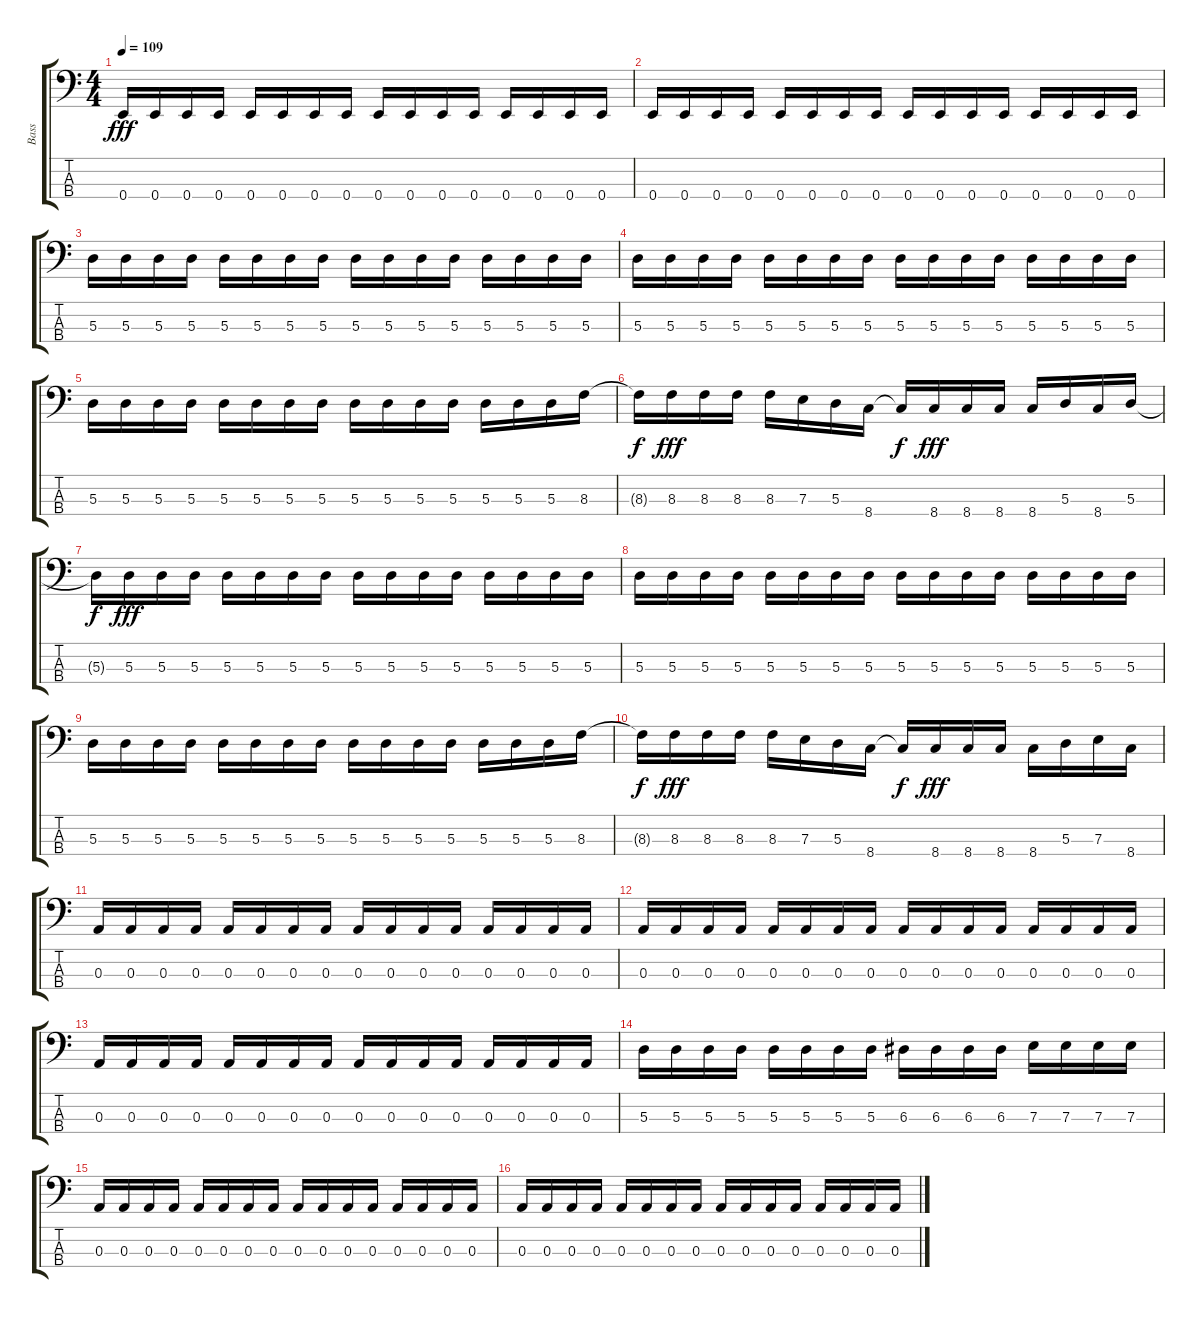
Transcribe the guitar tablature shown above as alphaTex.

\track ("Bass" "Bass") {instrument electricbassfinger}
\staff {score tabs}
\tuning (G2 D2 A1 E1) {hide}
\ts (4 4)
\tempo 109
\clef f4
\ks c
0.4.16{dy fff} 0.4.16 0.4.16 0.4.16 0.4.16 0.4.16 0.4.16 0.4.16 0.4.16 0.4.16 0.4.16 0.4.16 0.4.16 0.4.16 0.4.16 0.4.16 |
0.4.16 0.4.16 0.4.16 0.4.16 0.4.16 0.4.16 0.4.16 0.4.16 0.4.16 0.4.16 0.4.16 0.4.16 0.4.16 0.4.16 0.4.16 0.4.16 |
5.3.16 5.3.16 5.3.16 5.3.16 5.3.16 5.3.16 5.3.16 5.3.16 5.3.16 5.3.16 5.3.16 5.3.16 5.3.16 5.3.16 5.3.16 5.3.16 |
5.3.16 5.3.16 5.3.16 5.3.16 5.3.16 5.3.16 5.3.16 5.3.16 5.3.16 5.3.16 5.3.16 5.3.16 5.3.16 5.3.16 5.3.16 5.3.16 |
5.3.16 5.3.16 5.3.16 5.3.16 5.3.16 5.3.16 5.3.16 5.3.16 5.3.16 5.3.16 5.3.16 5.3.16 5.3.16 5.3.16 5.3.16 8.3.16 |
8.3{t}.16{dy f} 8.3.16{dy fff} 8.3.16 8.3.16 8.3.16 7.3.16 5.3.16 8.4.16 8.4{t}.16{dy f} 8.4.16{dy fff} 8.4.16 8.4.16 8.4.16 5.3.16 8.4.16 5.3.16 |
5.3{t}.16{dy f} 5.3.16{dy fff} 5.3.16 5.3.16 5.3.16 5.3.16 5.3.16 5.3.16 5.3.16 5.3.16 5.3.16 5.3.16 5.3.16 5.3.16 5.3.16 5.3.16 |
5.3.16 5.3.16 5.3.16 5.3.16 5.3.16 5.3.16 5.3.16 5.3.16 5.3.16 5.3.16 5.3.16 5.3.16 5.3.16 5.3.16 5.3.16 5.3.16 |
5.3.16 5.3.16 5.3.16 5.3.16 5.3.16 5.3.16 5.3.16 5.3.16 5.3.16 5.3.16 5.3.16 5.3.16 5.3.16 5.3.16 5.3.16 8.3.16 |
8.3{t}.16{dy f} 8.3.16{dy fff} 8.3.16 8.3.16 8.3.16 7.3.16 5.3.16 8.4.16 8.4{t}.16{dy f} 8.4.16{dy fff} 8.4.16 8.4.16 8.4.16 5.3.16 7.3.16 8.4.16 |
0.3.16 0.3.16 0.3.16 0.3.16 0.3.16 0.3.16 0.3.16 0.3.16 0.3.16 0.3.16 0.3.16 0.3.16 0.3.16 0.3.16 0.3.16 0.3.16 |
0.3.16 0.3.16 0.3.16 0.3.16 0.3.16 0.3.16 0.3.16 0.3.16 0.3.16 0.3.16 0.3.16 0.3.16 0.3.16 0.3.16 0.3.16 0.3.16 |
0.3.16 0.3.16 0.3.16 0.3.16 0.3.16 0.3.16 0.3.16 0.3.16 0.3.16 0.3.16 0.3.16 0.3.16 0.3.16 0.3.16 0.3.16 0.3.16 |
5.3.16 5.3.16 5.3.16 5.3.16 5.3.16 5.3.16 5.3.16 5.3.16 6.3.16 6.3.16 6.3.16 6.3.16 7.3.16 7.3.16 7.3.16 7.3.16 |
0.3.16 0.3.16 0.3.16 0.3.16 0.3.16 0.3.16 0.3.16 0.3.16 0.3.16 0.3.16 0.3.16 0.3.16 0.3.16 0.3.16 0.3.16 0.3.16 |
0.3.16 0.3.16 0.3.16 0.3.16 0.3.16 0.3.16 0.3.16 0.3.16 0.3.16 0.3.16 0.3.16 0.3.16 0.3.16 0.3.16 0.3.16 0.3.16
